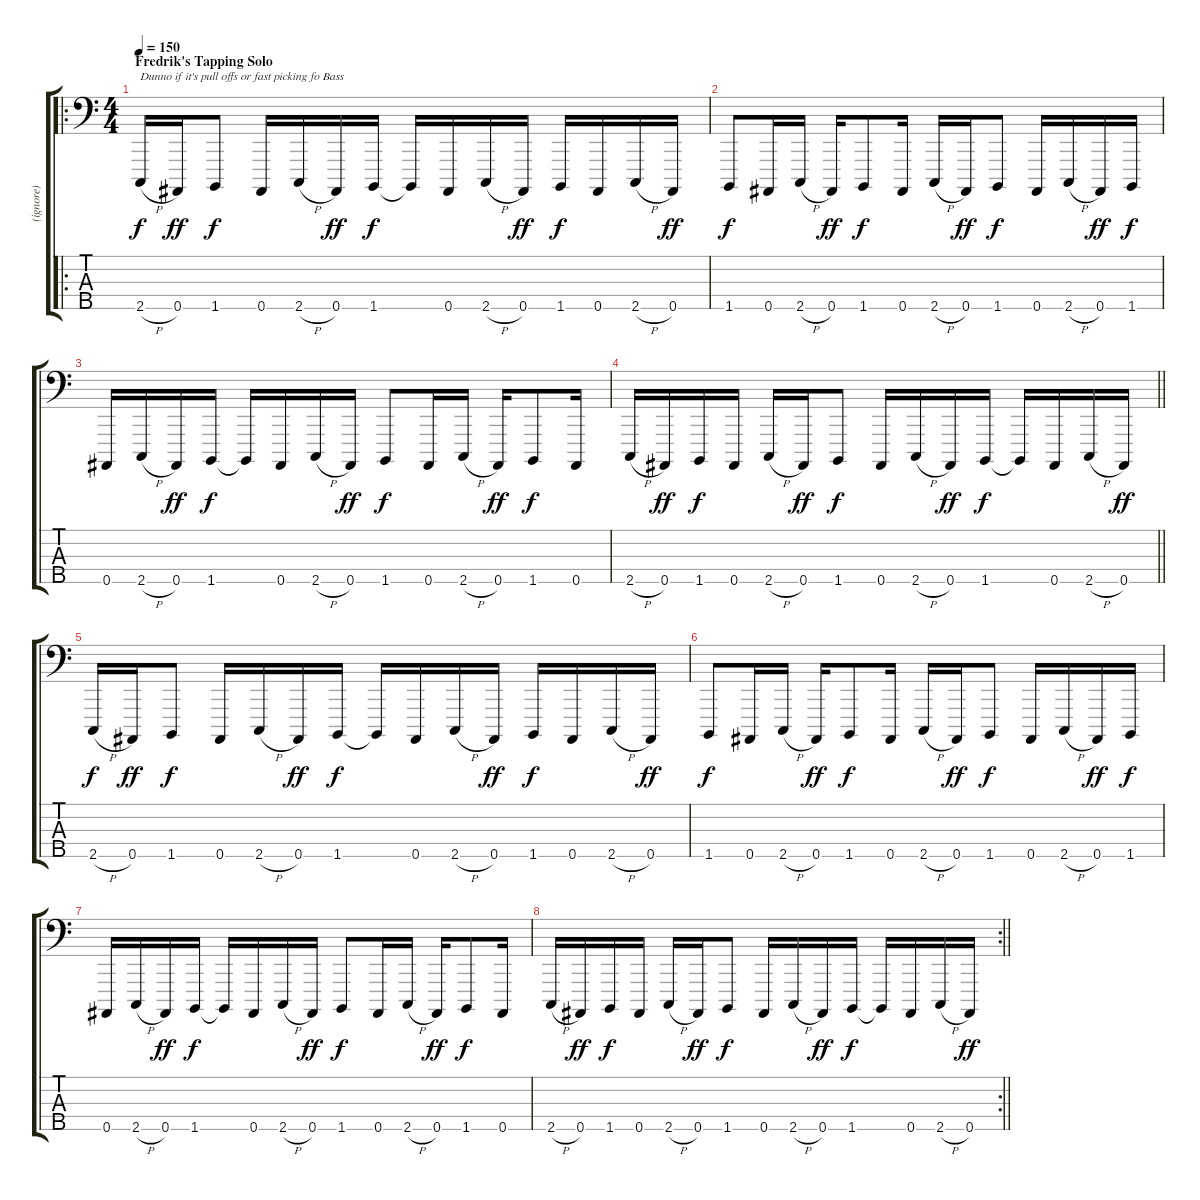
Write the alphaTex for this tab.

\track ("(ignore)" "(ignore)") {instrument lead1square}
\staff {score tabs}
\tuning (Gb2 Db2 Ab1 Eb1 Bb0) {hide}
\ro
\ts (4 4)
\section ("" "Fredrik's Tapping Solo")
\tempo 150
\clef f4
\ks c
2.5{h}.16{txt "Dunno if it's pull offs or fast picking fo Bass" dy f} 0.5.16{dy ff} 1.5.8{dy f} 0.5.16 2.5{h}.16 0.5.16{dy ff} 1.5.16{dy f} 1.5{t}.16 0.5.16 2.5{h}.16 0.5.16{dy ff} 1.5.16{dy f} 0.5.16 2.5{h}.16 0.5.16{dy ff} |
1.5.8{dy f} 0.5.16 2.5{h}.16 0.5.16{dy ff} 1.5.8{dy f} 0.5.16 2.5{h}.16 0.5.16{dy ff} 1.5.8{dy f} 0.5.16 2.5{h}.16 0.5.16{dy ff} 1.5.16{dy f} |
0.5.16 2.5{h}.16 0.5.16{dy ff} 1.5.16{dy f} 1.5{t}.16 0.5.16 2.5{h}.16 0.5.16{dy ff} 1.5.8{dy f} 0.5.16 2.5{h}.16 0.5.16{dy ff} 1.5.8{dy f} 0.5.16 |
\barLineRight lightlight
2.5{h}.16 0.5.16{dy ff} 1.5.16{dy f} 0.5.16 2.5{h}.16 0.5.16{dy ff} 1.5.8{dy f} 0.5.16 2.5{h}.16 0.5.16{dy ff} 1.5.16{dy f} 1.5{t}.16 0.5.16 2.5{h}.16 0.5.16{dy ff} |
2.5{h}.16{dy f} 0.5.16{dy ff} 1.5.8{dy f} 0.5.16 2.5{h}.16 0.5.16{dy ff} 1.5.16{dy f} 1.5{t}.16 0.5.16 2.5{h}.16 0.5.16{dy ff} 1.5.16{dy f} 0.5.16 2.5{h}.16 0.5.16{dy ff} |
1.5.8{dy f} 0.5.16 2.5{h}.16 0.5.16{dy ff} 1.5.8{dy f} 0.5.16 2.5{h}.16 0.5.16{dy ff} 1.5.8{dy f} 0.5.16 2.5{h}.16 0.5.16{dy ff} 1.5.16{dy f} |
0.5.16 2.5{h}.16 0.5.16{dy ff} 1.5.16{dy f} 1.5{t}.16 0.5.16 2.5{h}.16 0.5.16{dy ff} 1.5.8{dy f} 0.5.16 2.5{h}.16 0.5.16{dy ff} 1.5.8{dy f} 0.5.16 |
\rc 2
\barLineRight lightlight
2.5{h}.16 0.5.16{dy ff} 1.5.16{dy f} 0.5.16 2.5{h}.16 0.5.16{dy ff} 1.5.8{dy f} 0.5.16 2.5{h}.16 0.5.16{dy ff} 1.5.16{dy f} 1.5{t}.16 0.5.16 2.5{h}.16 0.5.16{dy ff}
